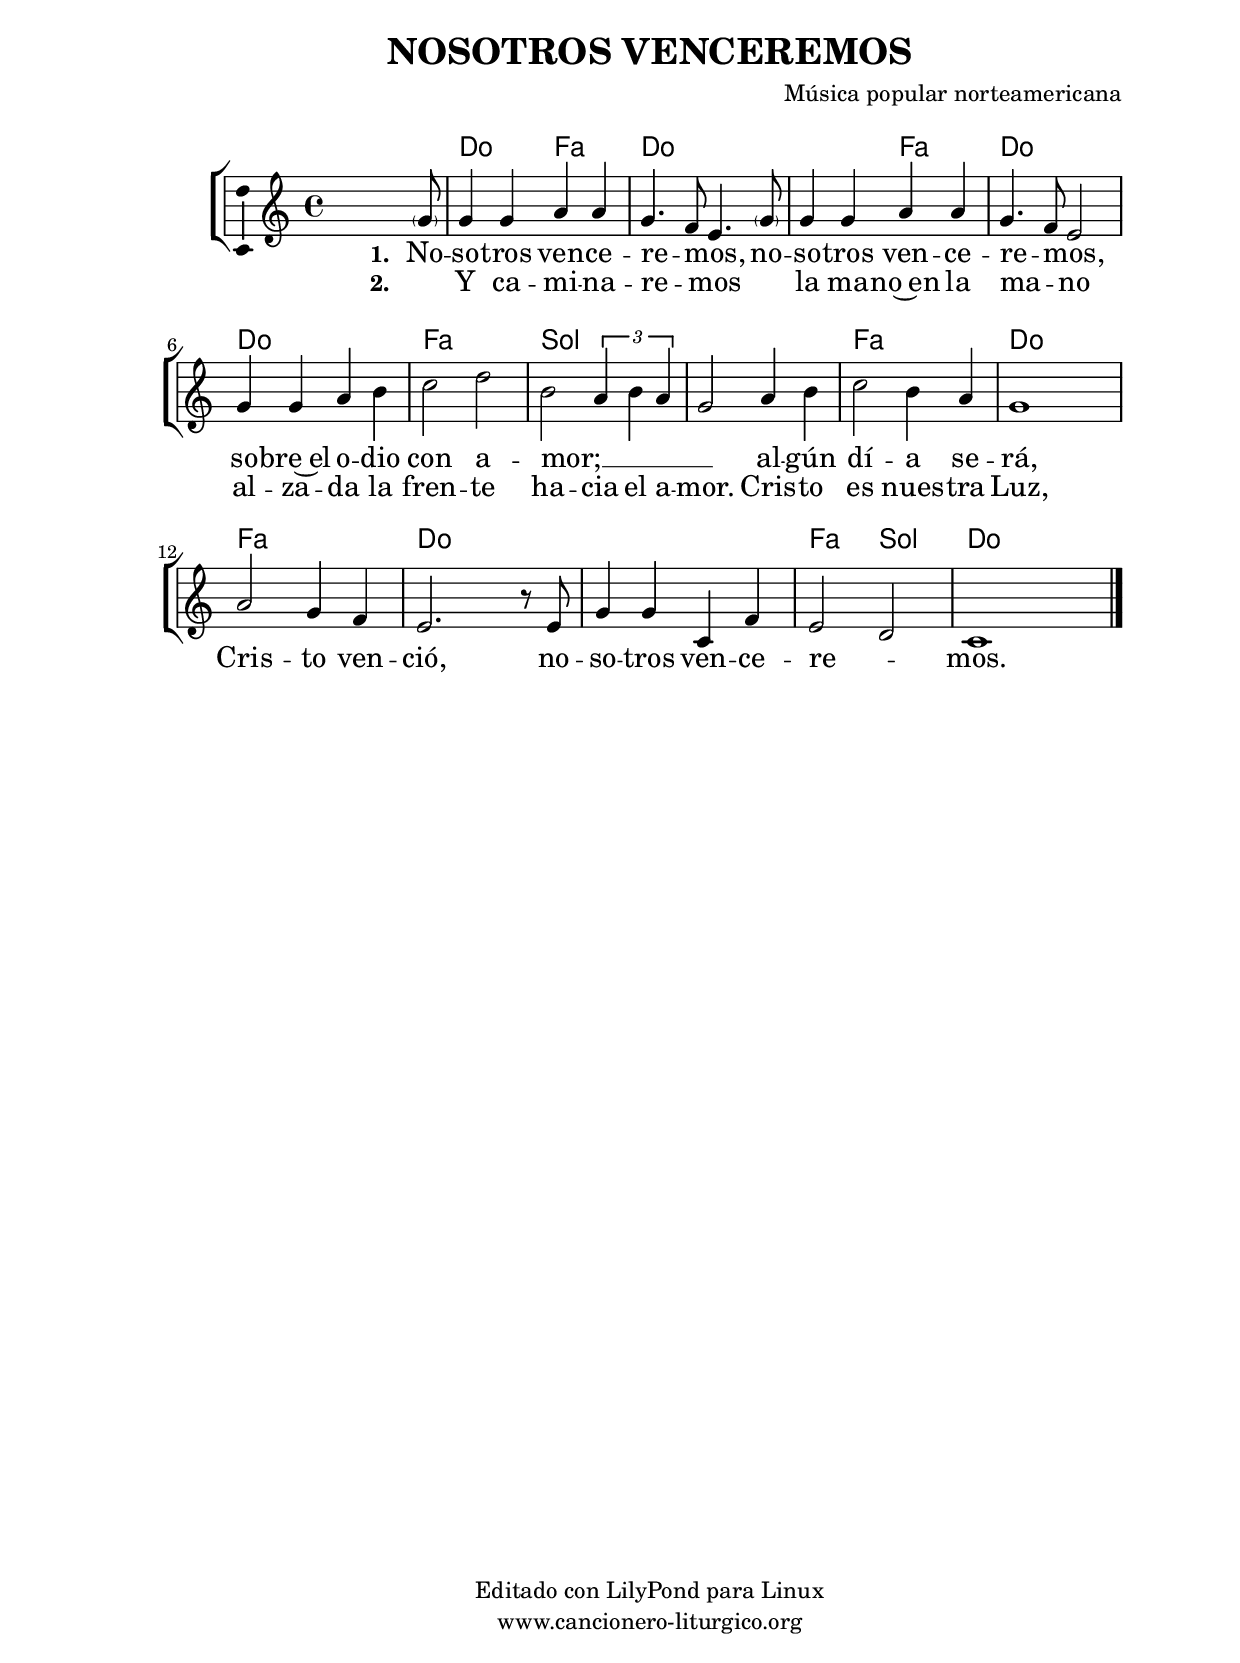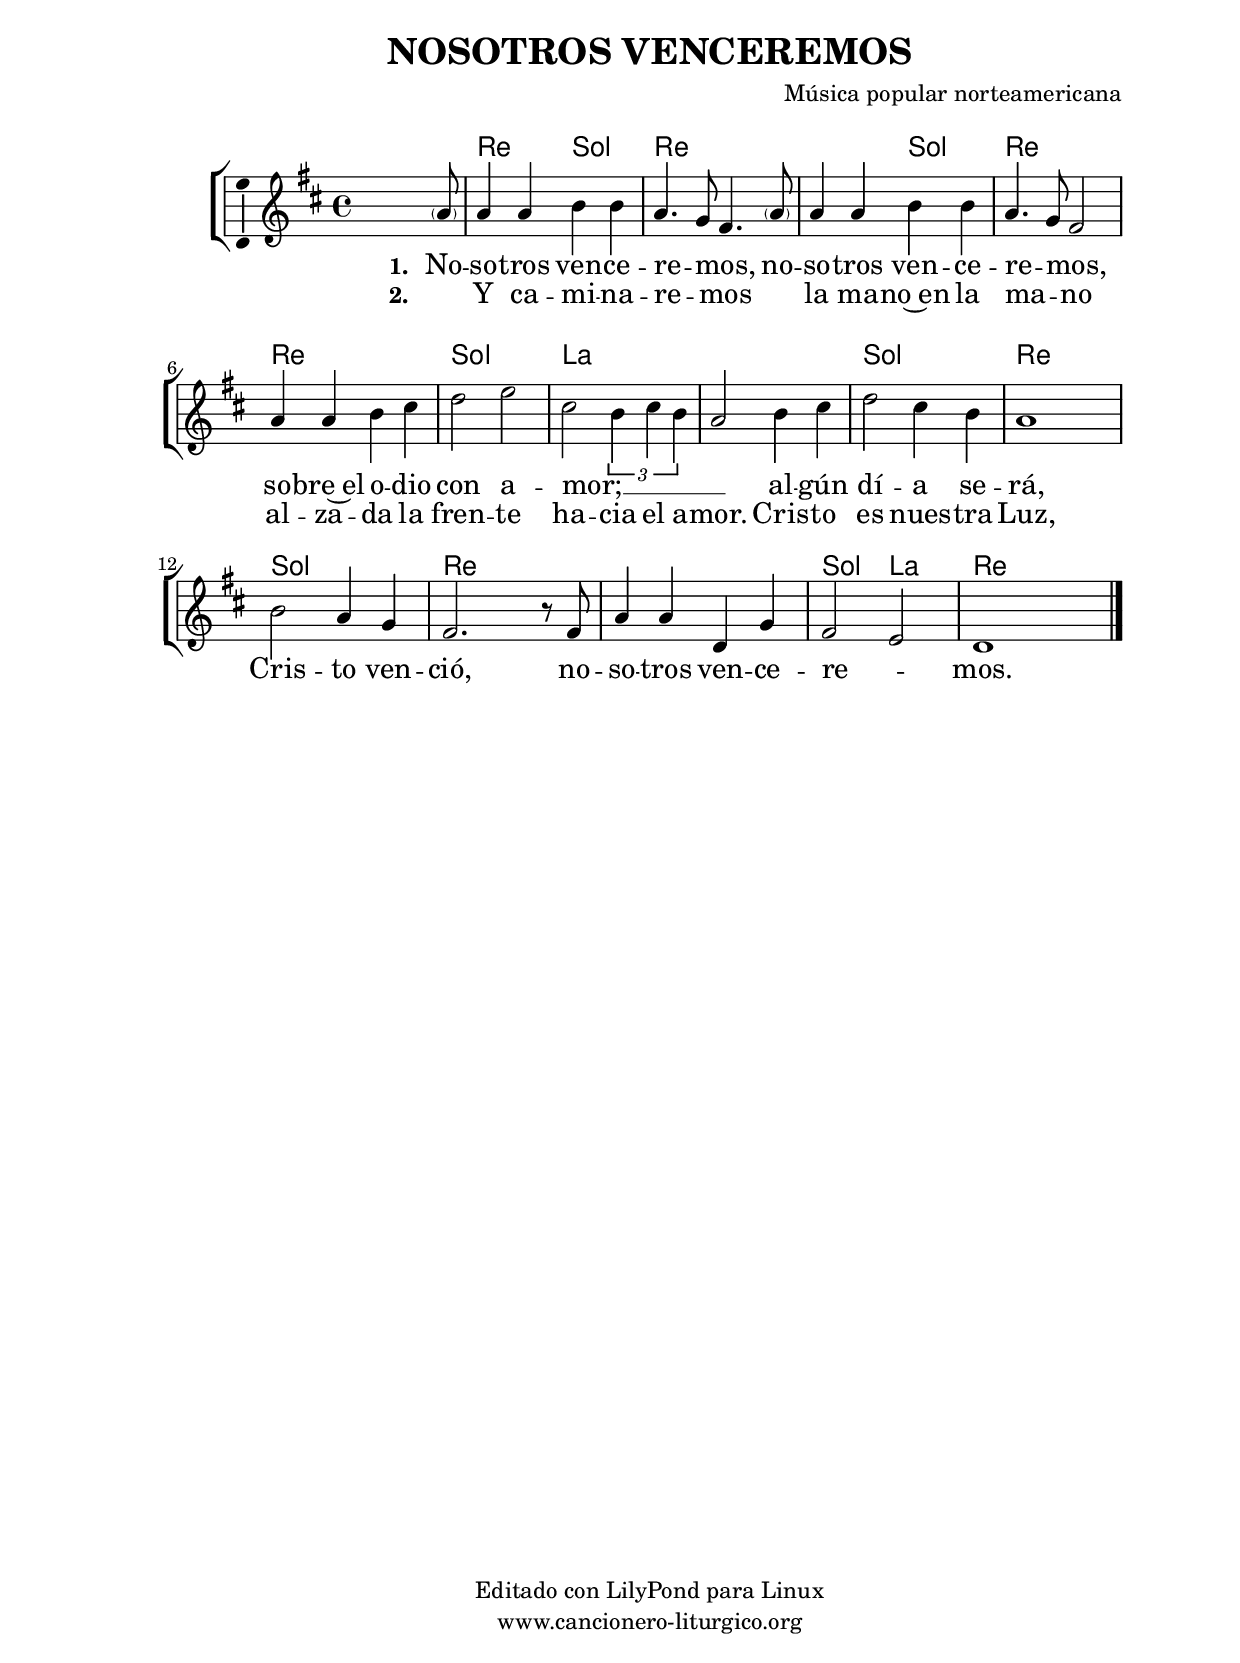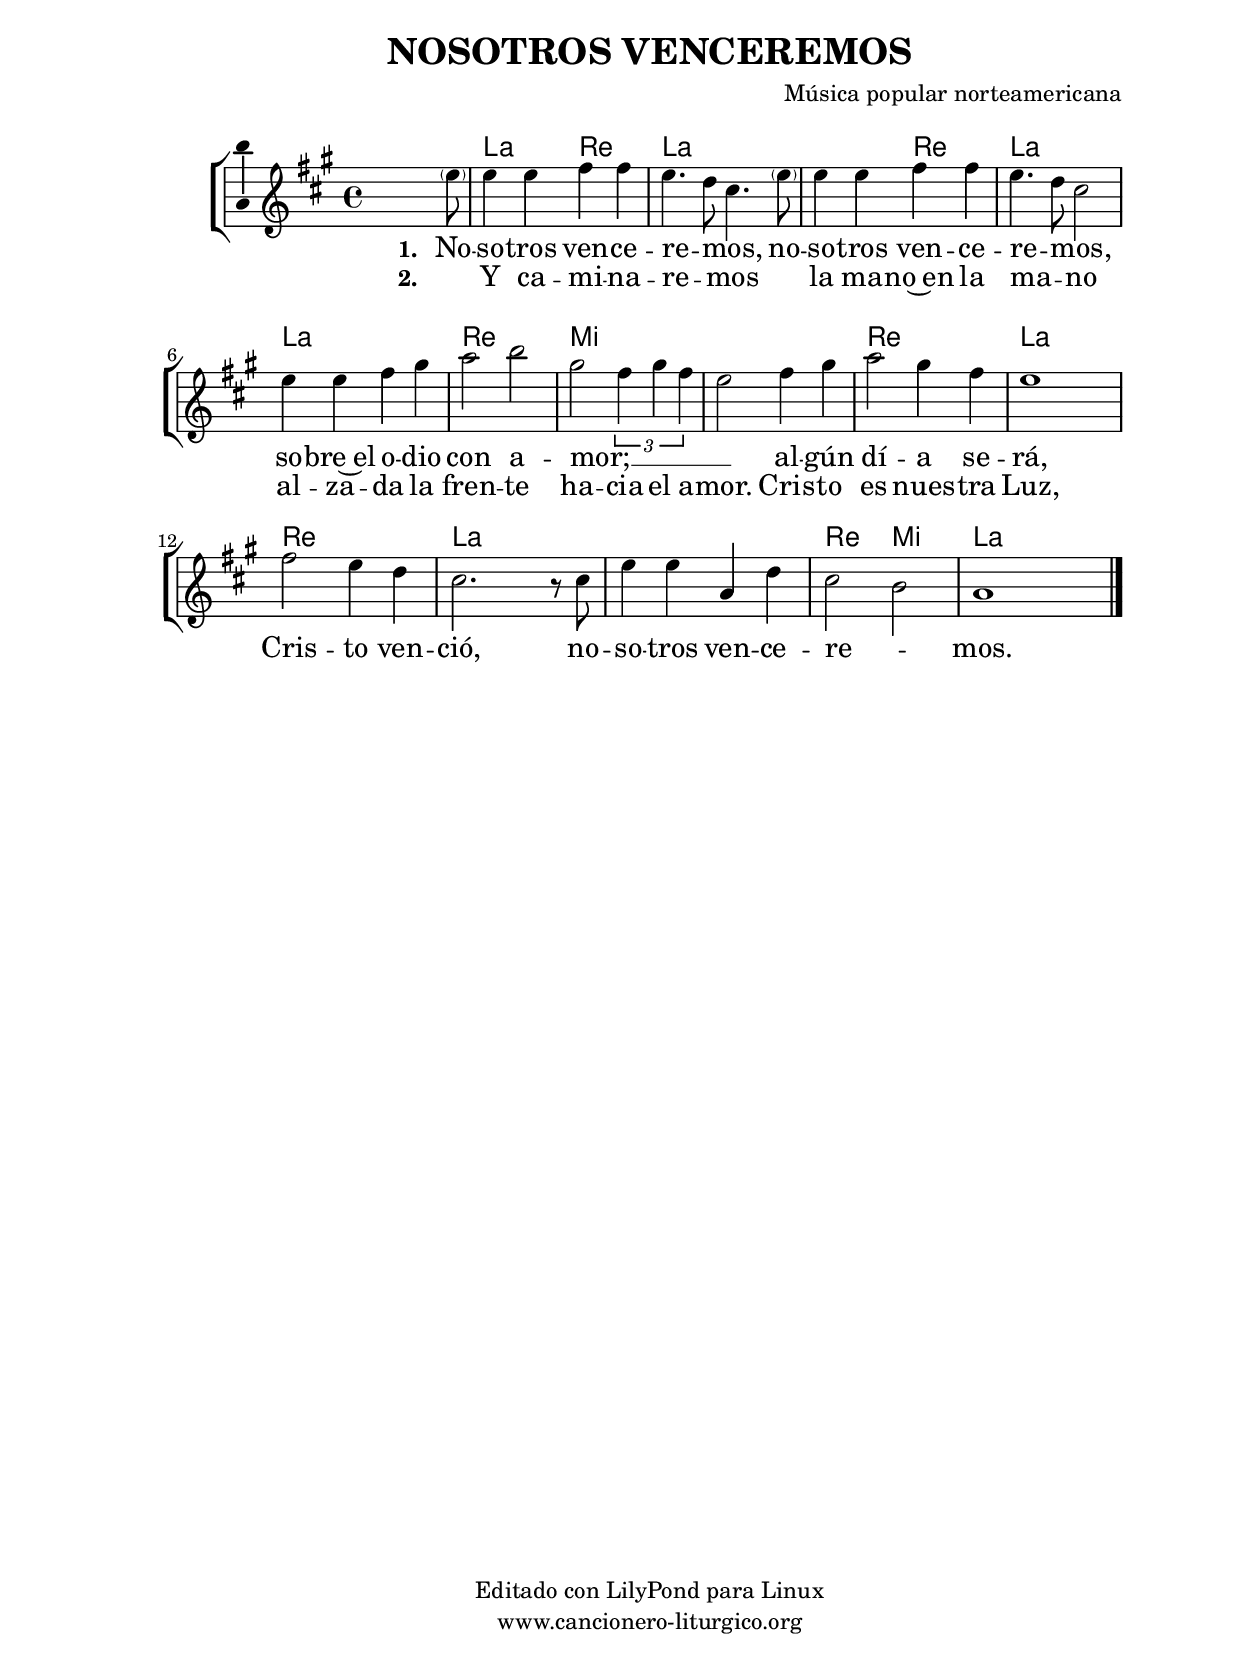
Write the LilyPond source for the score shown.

%
%para convertir .midi en .wav:
%timidity filename.midi -Ow -o finename.wav
%
%
%Para convertir de .wav a .mp3:
%lame -h -m j filename.wav
%
%
%para escuchar el midi:
%timidity nombrefichero.midi
%


%versión de lilypond para la que se ha escrito esta partitura:
\version "2.16.0"

	%Tamaño papel
	#(set-default-paper-size "a4")
	%Tamaño partitura
	#(set-global-staff-size 20)
	%No responde al pulsar sobre una nota
	#(ly:set-option 'point-and-click #f)

%parámetros del encabezamiento:
\header {
	title = "NOSOTROS VENCEREMOS"
	subtitle = ""
	composer = "Música popular norteamericana"
	poet = ""
%%%	meter = "Tono original: Do M"
	arranger = ""
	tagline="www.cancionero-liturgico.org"
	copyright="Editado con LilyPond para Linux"
	}

%parámetros asociados al papel:
\paper  {
	oddHeaderMarkup = \markup {\fill-line { \on-the-fly #not-first-page \fromproperty #'header:title \on-the-fly #not-first-page \fromproperty #'header:composer }}
	evenHeaderMarkup = \markup {\fill-line { \fromproperty #'header:composer \fromproperty #'header:title }}
	#(set-paper-size "a4")
	print-page-number = ##f
	first-page-number = 1
	print-first-page-number = ##f
%	head-separation = 3.0 \cm
	top-margin = 2.0 \cm
	bottom-margin = 0.5\cm
%%%	bottom-margin = -3.5\cm
	left-margin = 3.0 \cm
	line-width = 16.0 \cm 
	indent = 8\mm
	interscoreline = 2.\mm
	between-system-space = 15\mm
%	para que las partituras no llenen la hoja:
	ragged-bottom = ##t
%	idem para la última hoja:
	ragged-last-bottom = ##f
%	para que las partituras llenen el ancho del papel:
	ragged-last = ##f
	after-title-space = 2.5 \cm
%page-count=1
%system-count=8

	%Flexible Vertical Spacing
%	markup-markup-spacing =
%	#'((basic-distance . 15) (minimum-distance . 15) (padding . 3))
	markup-system-spacing =
	#'((basic-distance . 15) (minimum-distance . 15) (padding . 3))
	system-system-spacing =
	#'((basic-distance . 15) (minimum-distance . 15) (padding . 3))
	score-system-spacing =
	#'((basic-distance . 15) (minimum-distance . 15) (padding . 5))
%	top-system-spacing = % header
%	#'((basic-distance . 8) (minimum-distance . 0) (padding . 0))
%	top-markup-spacing =
%	#'((basic-distance . 20) (minimum-distance . 20) (padding . 0))
	last-bottom-spacing = % footer
	#'((basic-distance . 5) (minimum-distance . 5) (padding . 0))
%	score-markup-spacing =
%	#'((basic-distance . 16) (minimum-distance . 13) (padding . 0))

	}


%parámetros que afectan a toda la partitura:
global =  {
	%clave de sol (G):
	\clef G
	%armadura:
%%%	\transpose d e
	\key c \major
	\tempo 4=100
	\set Score.tempoHideNote = ##t
	}


acordes = {
	\italianChords
	\chordmode {
%%%	\transpose d e
{

s1
c2 f c s c f c s c s f s g s g s f s c s f s c s c s f g c s

	}
	}
}

melodia = 
%%%\transpose d e
{
	\relative c''{
	\time 4/4

s2 s4 s8 \parenthesize g8
g4 g a a
g4. f8 e4. \parenthesize g8
g4 g a a
g4. f8 e2
g4 g a b
c2 d
b2 \times 2/3 {a4 b a}
g2 a4 b
c2 b4 a
g1

\break

a2 g4 f
e2. r8 e8
g4 g c, f
e2 d
c1

\bar "|."
	}
	}


texto = \lyricmode {
\set stanza =#"1. " No -- so -- tros ven -- ce -- re -- _ mos,
no -- so -- tros ven -- ce -- re -- _ mos,
so -- bre~el o -- dio con a -- mor; __ _ _ _ _
al -- gún dí -- a se -- rá,
Cris -- to ven -- ció,
no -- so -- tros ven -- ce -- re -- _ mos.

	}

textodos = \lyricmode {
\set stanza =#"2. " "" Y ca -- mi -- na -- re -- _ mos
"" la ma -- no~en la ma -- _ no
al -- za -- da la fren -- te ha -- cia el a -- mor.
Cris -- to es nues -- tra Luz,

	}


acordesStaff = \context ChordNames = acordesStaff <<
	\set chordChanges = ##t
	\acordes
	>>


vozStaff = \context Voice = vozStaff
\with {\consists "Ambitus_engraver"}
<<
%	\set Staff.instrumentName = ""
%	\set Staff.shortInstrumentName = ""
%	\set Staff.midiInstrument = #"clarinet"
%	\set Staff.midiInstrument = #"cello"
%	\set Staff.midiInstrument = #"flute"
	\set Staff.midiInstrument = #"electric guitar (jazz)"
%	\set Staff.midiInstrument = #"english horn"
%	\set Staff.midiInstrument = #"violin"
%	\set Staff.midiInstrument = #"glockenspiel"
	\set Staff.midiMinimumVolume = #0.7
	\set Staff.midiMaximumVolume = #0.9
	\global
	\melodia
	>>

textoStaff = \context Lyrics = textoStaff <<
	\lyricsto vozStaff \texto
	>>

textodosStaff = \context Lyrics = textodosStaff <<
	\lyricsto vozStaff \textodos
	>>

\book {
	\score {
		\context ChoirStaff {
			\override StaffGroup.SystemStartBracket #'collapse-height = #1
			\override Score.SystemStartBar #'collapse-height = #1
			<<
			\acordesStaff
			\vozStaff
			\textoStaff
			\textodosStaff
			>>
			}
		\layout {
	    		\context {
				\Lyrics
				\override LyricText #'font-size = #2
				}
	   		 \context {
				\Score
				\override StaffSymbol #'staff-space = #(magstep +3)
				}
			}
		}
	\score {
		\unfoldRepeats
		\context ChoirStaff {
			<<
			\acordesStaff
			\vozStaff
			>>
			}
		\midi {
	  		\context {
	  			\Score
				tempoWholesPerMinute = #(ly:make-moment 70 4)
				}
			}
		}
	}



#(define output-suffix "C")
\book {
	\score {
		\context ChoirStaff {
			\override StaffGroup.SystemStartBracket #'collapse-height = #1
			\override Score.SystemStartBar #'collapse-height = #1
\transpose c d
			<<
			\acordesStaff
			\vozStaff
			\textoStaff
			\textodosStaff
			>>
			}
		\layout {
	    		\context {
				\Lyrics
				\override LyricText #'font-size = #2
				}
	   		 \context {
				\Score
				\override StaffSymbol #'staff-space = #(magstep +3)
				}
			}
		}
	}

#(define output-suffix "S")
\book {
	\score {
		\context ChoirStaff {
			\override StaffGroup.SystemStartBracket #'collapse-height = #1
			\override Score.SystemStartBar #'collapse-height = #1
\transpose c a
			<<
			\acordesStaff
			\vozStaff
			\textoStaff
			\textodosStaff
			>>
			}
		\layout {
	    		\context {
				\Lyrics
				\override LyricText #'font-size = #2
				}
	   		 \context {
				\Score
				\override StaffSymbol #'staff-space = #(magstep +3)
				}
			}
		}
	}


